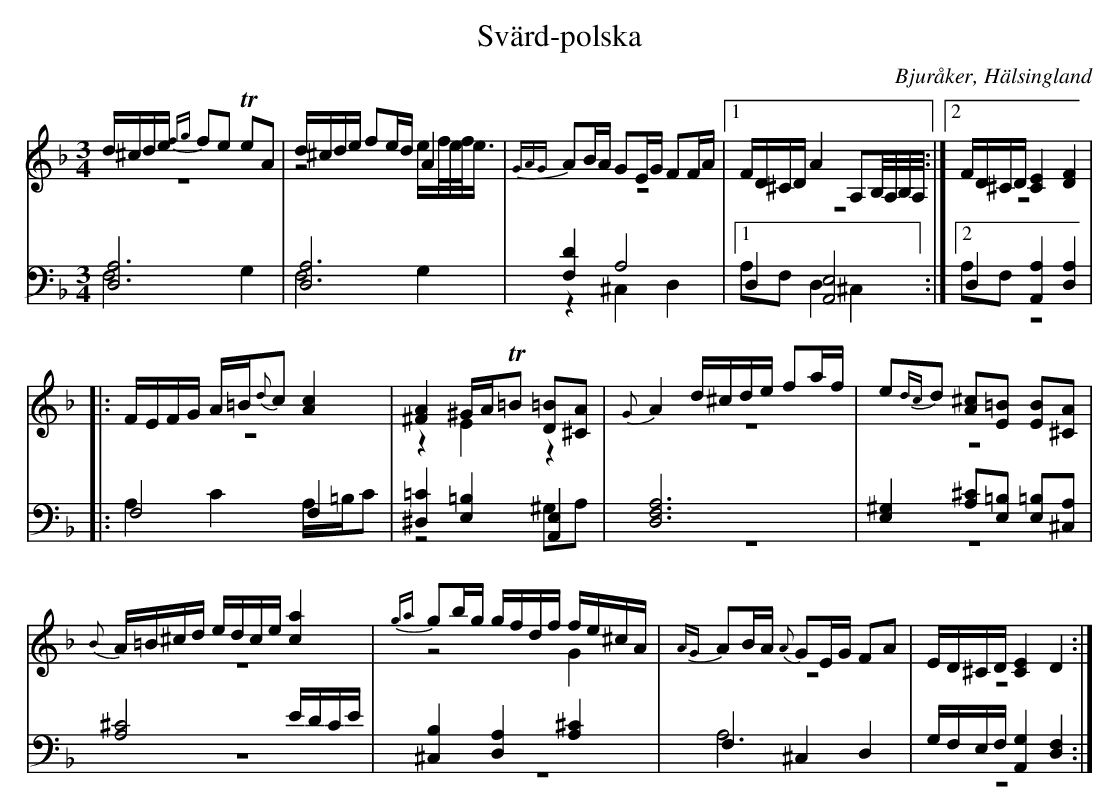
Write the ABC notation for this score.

X:1
T: Svärd-polska
O: Bjuråker, Hälsingland
M: 3/4
L: 1/8
K: Dm
V:1
V:2 merge
V:3
V:4 merge
V:1
d/^c/d/e/ {fg}fe TeA|d/^c/d/e/ fe/d/ A2|{GAG}AB/A/ GE/G/ FF/A/|1 F/D/^C/D/ A2 A,B,//A,//B,//A,//:|2 F/D/^C/D/ [C2E2] [D2F2]|
|:F/E/F/G/ A/=B/{d}c [A2c2]|[^F2A2] ^G/A/T=B [D=B][^CA]|{G}A2 d/^c/d/e/ fa/f/|e{dc}d [A^c][E=B] [EB][^CA]|
{B}A/=B/^c/d/ e/d/c/e/ [c2a2]|{ga}gb/g/ g/f/d/f/ f/e/^c/A/|{AG}AB/A/ {A}GE/G/ FA|E/D/^C/D/ [C2E2] D2:|
V:2
z6|z4 e/f//e//f//e3/4|z6|1 z6:|2 z6|
|:z6|z2 E2 z2|z6|z6|
z6|z4 G2|z6|z6:|
V:3 clef=bass
[D,6A,6]|[D,6A,6]|[F,2D2] A,4|1 D,2 [A,,4E,4]:|2 D,2 [A,,2A,2] [D,2A,2]|
|:F,4 F,2|[^D,2=C2] [E,2=B,2] [A,,2E,2]|[D,6F,6A,6]|[E,2^G,2] [A,^C][E,=B,] [E,=B,][^C,A,]|
[A,4^C4] E/D/C/E/|[^C,2B,2]  [D,2A,2] [A,2^C2]|F,2 ^C,2 D,2|G,/F,/E,/F,/ [A,,2G,2] [D,2F,2]:|
V:4 clef=bass
F,4 G,2|F,4 G,2|z2 ^C,2 D,2|1 A,F, D,2 ^C,2:|2 A,F,  z4|
|:A,2 C2 A,/=B,/C|z4 ^G,A,|z6|z6|
z6|z6|A,6|z6:|
